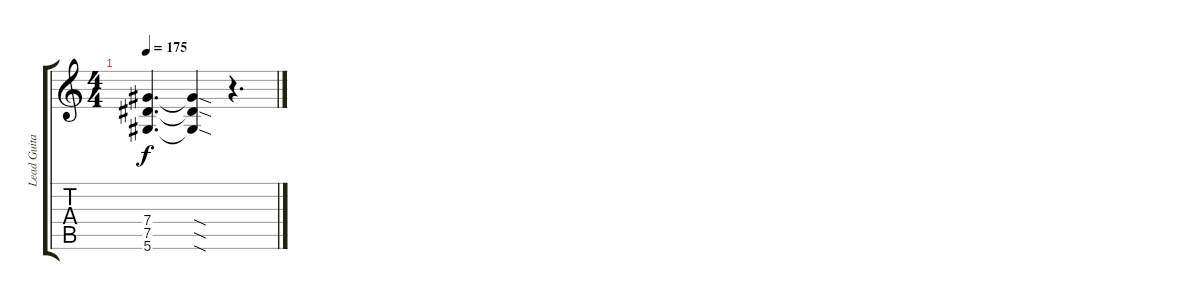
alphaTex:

\track ("Lead Guitar" "Lead Guita") {instrument distortionguitar}
\staff {score tabs}
\tuning (Eb4 Bb3 Gb3 Db3 Ab2 Eb2) {hide}
\ts (4 4)
\tempo 175
\clef g2
\ks c
(7.4 7.5 5.6).4{d dy f} (7.4{sod t} 7.5{sod t} 5.6{sod t}).4 r.4{d}
